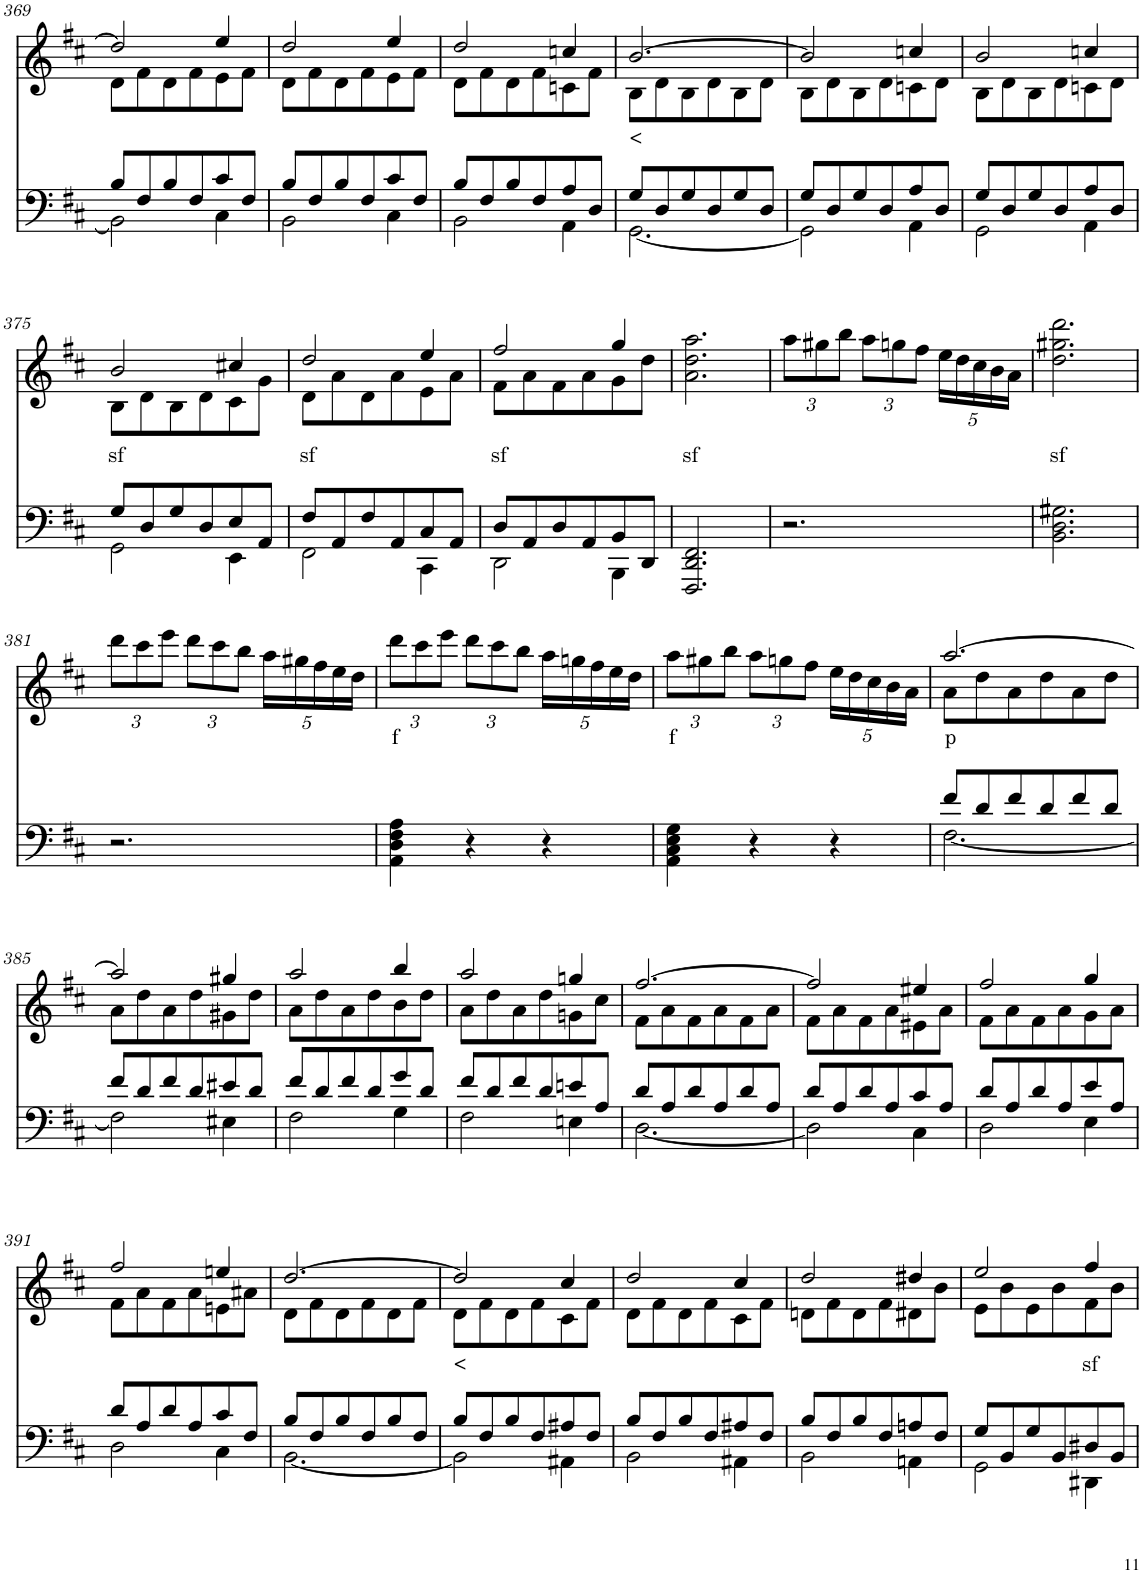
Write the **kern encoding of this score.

**kern	**kern	**text
*part2	*part1	*part1
*staff2	*staff1	*staff1
*I"piano	*I"piano	*
*I'Pno	*I'Pno	*
!!LO:PB:g=z
*clefF4	*clefG2	*
*k[f#c#]	*k[f#c#]	*
*D:	*D:	*
*M3/4	*M3/4	*
=369	=369	=369
*^	*^	*
8B/L	2BB\]	2dd/]	8d\L	.
8F#/	.	.	8f#\	.
8B/	.	.	8d\	.
8F#/	.	.	8f#\	.
8c#/	4C#\	4ee/	8e\	.
8F#/J	.	.	8f#\J	.
=370	=370	=370	=370	=370
8B/L	2BB\	2dd/	8d\L	.
8F#/	.	.	8f#\	.
8B/	.	.	8d\	.
8F#/	.	.	8f#\	.
8c#/	4C#\	4ee/	8e\	.
8F#/J	.	.	8f#\J	.
=371	=371	=371	=371	=371
8B/L	2BB\	2dd/	8d\L	.
8F#/	.	.	8f#\	.
8B/	.	.	8d\	.
8F#/	.	.	8f#\	.
8A/	4AA\	4ccn/	8cn\	.
8D/J	.	.	8f#\J	.
=372	=372	=372	=372	=372
!	!	!	!	!LO:LY:b
8G/L	[2.GG\	[2.b/	8B\L	<
8D/	.	.	8d\	.
8G/	.	.	8B\	.
8D/	.	.	8d\	.
8G/	.	.	8B\	.
8D/J	.	.	8d\J	.
=373	=373	=373	=373	=373
8G/L	2GG\]	2b/]	8B\L	.
8D/	.	.	8d\	.
8G/	.	.	8B\	.
8D/	.	.	8d\	.
8A/	4AA\	4ccn/	8cn\	.
8D/J	.	.	8d\J	.
=374	=374	=374	=374	=374
8G/L	2GG\	2b/	8B\L	.
8D/	.	.	8d\	.
8G/	.	.	8B\	.
8D/	.	.	8d\	.
8A/	4AA\	4ccn/	8cn\	.
8D/J	.	.	8d\J	.
!!LO:LB:g=z	!!
=375	=375	=375	=375	=375
!	!	!	!	!LO:LY:b
8G/L	2GG\	2b/	8B\L	sf
8D/	.	.	8d\	.
8G/	.	.	8B\	.
8D/	.	.	8d\	.
8E/	4EE\	4cc#X/	8c#\	.
8AA/J	.	.	8g\J	.
=376	=376	=376	=376	=376
!	!	!	!	!LO:LY:b
8F#/L	2FF#\	2dd/	8d\L	sf
8AA/	.	.	8a\	.
8F#/	.	.	8d\	.
8AA/	.	.	8a\	.
8C#/	4CC#\	4ee/	8e\	.
8AA/J	.	.	8a\J	.
=377	=377	=377	=377	=377
!	!	!	!	!LO:LY:b
8D/L	2DD\	2ff#/	8f#\L	sf
8AA/	.	.	8a\	.
8D/	.	.	8f#\	.
8AA/	.	.	8a\	.
8BB/	4BBB\	4gg/	8g\	.
8DD/J	.	.	8dd\J	.
*v	*v	*	*	*
=378	=378	=378	=378
!	!	!	!LO:LY:b
*	*v	*v	*
2.FFF#/ 2.DD/ 2.FF#/	2.a\ 2.dd\ 2.aa\	sf
=379	=379	=379
*	*Xbrackettup	*
2.r	12aa\L	.
.	12gg#X\	.
.	12bb\J	.
.	12aa\L	.
.	12ggn\	.
.	12ff#\J	.
.	20ee\LL	.
.	20dd\	.
.	20cc#\	.
.	20b\	.
.	20a\JJ	.
=380	=380	=380
!	!	!LO:LY:b
2.BB\ 2.D\ 2.G#X\	2.dd\ 2.gg#X\ 2.ddd\	sf
!!LO:LB:g=z
=381	=381	=381
2.r	12ddd\L	.
.	12ccc#\	.
.	12eee\J	.
.	12ddd\L	.
.	12ccc#\	.
.	12bb\J	.
.	20aa\LL	.
.	20gg#X\	.
.	20ff#\	.
.	20ee\	.
.	20dd\JJ	.
=382	=382	=382
!	!	!LO:LY:b
4AA\ 4D\ 4F#\ 4A\	12ddd\L	f
.	12ccc#\	.
.	12eee\J	.
4r	12ddd\L	.
.	12ccc#\	.
.	12bb\J	.
4r	20aa\LL	.
.	20ggn\	.
.	20ff#\	.
.	20ee\	.
.	20dd\JJ	.
=383	=383	=383
!	!	!LO:LY:b
4AA\ 4C#\ 4E\ 4G\	12aa\L	f
.	12gg#X\	.
.	12bb\J	.
4r	12aa\L	.
.	12ggn\	.
.	12ff#\J	.
4r	20ee\LL	.
.	20dd\	.
.	20cc#\	.
.	20b\	.
.	20a\JJ	.
=384	=384	=384
*^	*^	*
!	!	!	!	!LO:LY:b
8f#/L	[2.F#\	[2.aa/	8a\L	p
8d/	.	.	8dd\	.
8f#/	.	.	8a\	.
8d/	.	.	8dd\	.
8f#/	.	.	8a\	.
8d/J	.	.	8dd\J	.
!!LO:LB:g=z	!!
=385	=385	=385	=385	=385
8f#/L	2F#\]	2aa/]	8a\L	.
8d/	.	.	8dd\	.
8f#/	.	.	8a\	.
8d/	.	.	8dd\	.
8e#X/	4E#X\	4gg#X/	8g#X\	.
8d/J	.	.	8dd\J	.
=386	=386	=386	=386	=386
8f#/L	2F#\	2aa/	8a\L	.
8d/	.	.	8dd\	.
8f#/	.	.	8a\	.
8d/	.	.	8dd\	.
8g/	4G\	4bb/	8b\	.
8d/J	.	.	8dd\J	.
=387	=387	=387	=387	=387
8f#/L	2F#\	2aa/	8a\L	.
8d/	.	.	8dd\	.
8f#/	.	.	8a\	.
8d/	.	.	8dd\	.
8en/	4En\	4ggn/	8gn\	.
8A/J	.	.	8cc#\J	.
=388	=388	=388	=388	=388
8d/L	[2.D\	[2.ff#/	8f#\L	.
8A/	.	.	8a\	.
8d/	.	.	8f#\	.
8A/	.	.	8a\	.
8d/	.	.	8f#\	.
8A/J	.	.	8a\J	.
=389	=389	=389	=389	=389
8d/L	2D\]	2ff#/]	8f#\L	.
8A/	.	.	8a\	.
8d/	.	.	8f#\	.
8A/	.	.	8a\	.
8c#/	4C#\	4ee#X/	8e#X\	.
8A/J	.	.	8a\J	.
=390	=390	=390	=390	=390
8d/L	2D\	2ff#/	8f#\L	.
8A/	.	.	8a\	.
8d/	.	.	8f#\	.
8A/	.	.	8a\	.
8e/	4E\	4gg/	8g\	.
8A/J	.	.	8a\J	.
!!LO:LB:g=z	!!
=391	=391	=391	=391	=391
8d/L	2D\	2ff#/	8f#\L	.
8A/	.	.	8a\	.
8d/	.	.	8f#\	.
8A/	.	.	8a\	.
8c#/	4C#\	4een/	8en\	.
8F#/J	.	.	8a#X\J	.
=392	=392	=392	=392	=392
8B/L	[2.BB\	[2.dd/	8d\L	.
8F#/	.	.	8f#\	.
8B/	.	.	8d\	.
8F#/	.	.	8f#\	.
8B/	.	.	8d\	.
8F#/J	.	.	8f#\J	.
=393	=393	=393	=393	=393
!	!	!	!	!LO:LY:b
8B/L	2BB\]	2dd/]	8d\L	<
8F#/	.	.	8f#\	.
8B/	.	.	8d\	.
8F#/	.	.	8f#\	.
8A#X/	4AA#X\	4cc#/	8c#\	.
8F#/J	.	.	8f#\J	.
=394	=394	=394	=394	=394
8B/L	2BB\	2dd/	8d\L	.
8F#/	.	.	8f#\	.
8B/	.	.	8d\	.
8F#/	.	.	8f#\	.
8A#X/	4AA#X\	4cc#/	8c#\	.
8F#/J	.	.	8f#\J	.
=395	=395	=395	=395	=395
8B/L	2BB\	2dd/	8dn\L	.
8F#/	.	.	8f#\	.
8B/	.	.	8d\	.
8F#/	.	.	8f#\	.
8An/	4AAn\	4dd#X/	8d#X\	.
8F#/J	.	.	8b\J	.
=396	=396	=396	=396	=396
8G/L	2GG\	2ee/	8e\L	.
8BB/	.	.	8b\	.
8G/	.	.	8e\	.
8BB/	.	.	8b\	.
!	!	!	!	!LO:LY:b
8D#X/	4DD#X\	4ff#/	8f#\	sf
8BB/J	.	.	8b\J	.
*v	*v	*	*	*
*	*v	*v	*
=	=	=
*-	*-	*-
